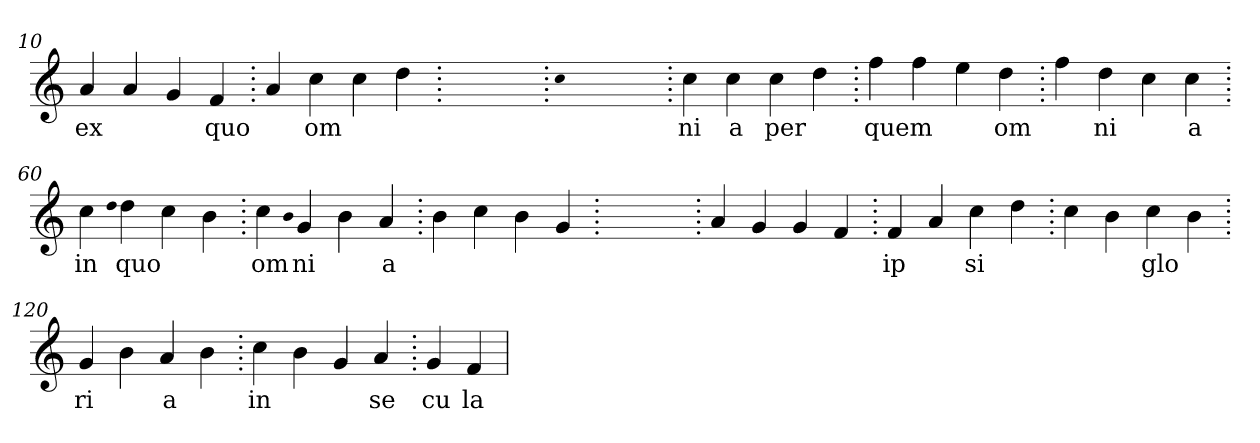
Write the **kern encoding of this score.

**kern	**text
*part1	*part1
*staff1	*staff1
*clefG2	*
=10.	=10.
4a	ex
4a	.
4g	.
4f	quo
=20.	=20.
4a	.
4cc	om
4cc	.
4dd	.
=30.	=30.
1ryy	.
=30.	=30.
qqcc	.
1ryy	.
=30.	=30.
4cc	ni
4cc	a
4cc	per
4dd	.
=40.	=40.
4ff	quem
4ff	.
4ee	.
4dd	om
=50.	=50.
4ff	.
4dd	ni
4cc	.
4cc	a
=60.	=60.
4cc	in
qqdd	.
4dd	quo
4cc	.
4b	.
=70.	=70.
4cc	om
qqb	.
4g	ni
4b	.
4a	a
=80.	=80.
4b	.
4cc	.
4b	.
4g	.
=90.	=90.
1ryy	.
=90.	=90.
4a	.
4g	.
4g	.
4f	.
=100.	=100.
4f	ip
4a	.
4cc	si
4dd	.
=110.	=110.
4cc	.
4b	.
4cc	glo
4b	.
=120.	=120.
4g	ri
4b	.
4a	a
4b	.
=130.	=130.
4cc	in
4b	.
4g	.
4a	se
=140.	=140.
4g	cu
4f	la
=	=
*-	*-
